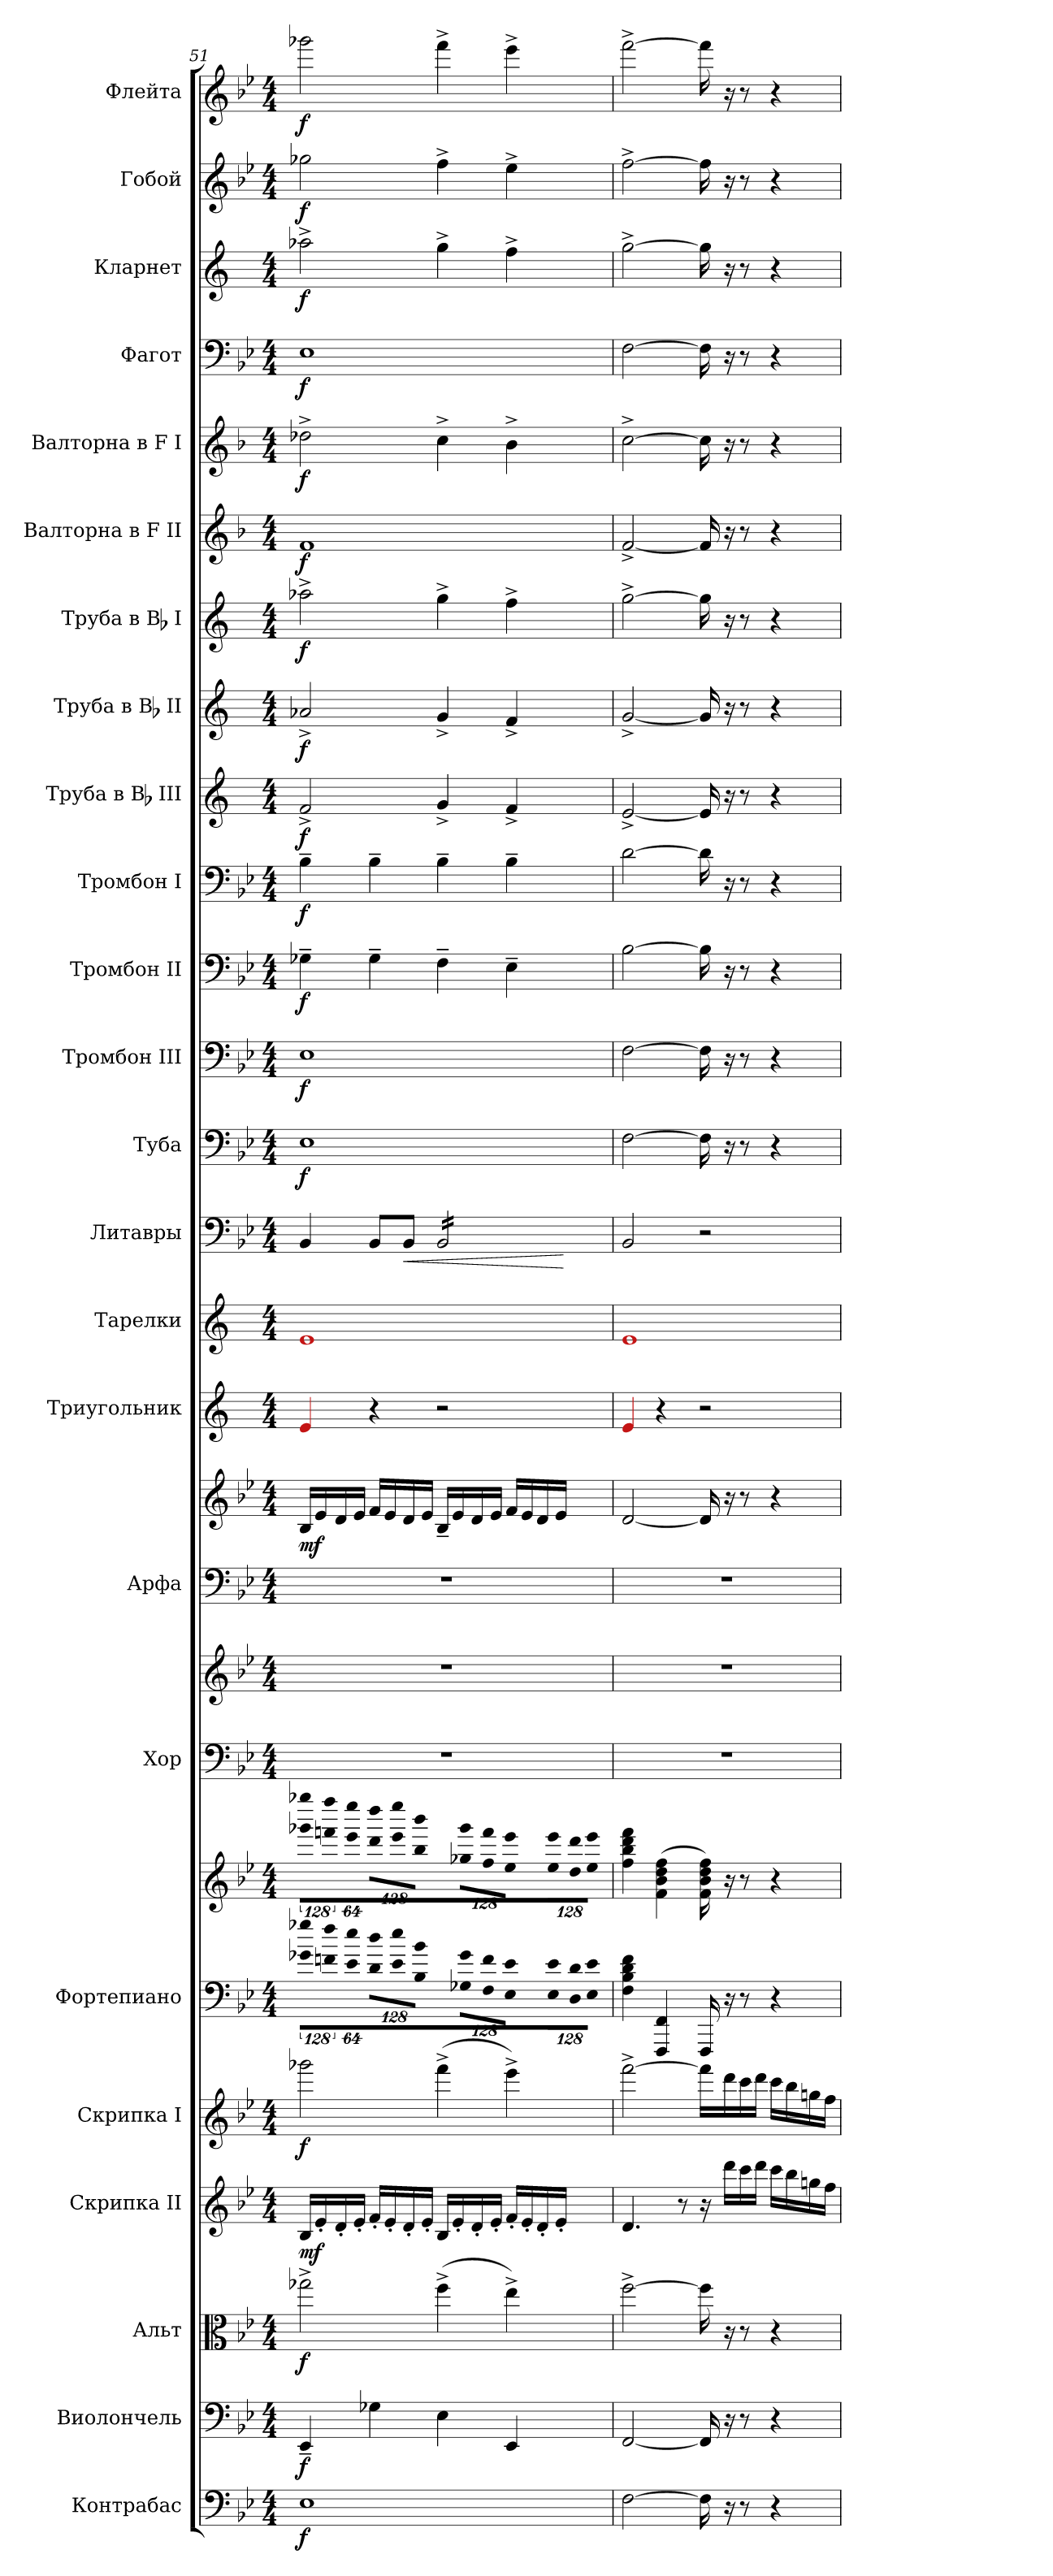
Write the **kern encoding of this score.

**kern	**dynam	**kern	**dynam	**kern	**dynam	**kern	**dynam	**kern	**dynam	**kern	**kern	**kern	**kern	**kern	**kern	**dynam	**kern	**kern	**kern	**dynam	**kern	**dynam	**kern	**dynam	**kern	**dynam	**kern	**dynam	**kern	**dynam	**kern	**dynam	**kern	**dynam	**kern	**dynam	**kern	**dynam	**kern	**dynam	**kern	**dynam	**kern	**dynam	**kern	**dynam
*part24	*part24	*part23	*part23	*part22	*part22	*part21	*part21	*part20	*part20	*part19	*part19	*part18	*part18	*part17	*part17	*part17	*part16	*part15	*part14	*part14	*part13	*part13	*part12	*part12	*part11	*part11	*part10	*part10	*part9	*part9	*part8	*part8	*part7	*part7	*part6	*part6	*part5	*part5	*part4	*part4	*part3	*part3	*part2	*part2	*part1	*part1
*staff27	*staff27	*staff26	*staff26	*staff25	*staff25	*staff24	*staff24	*staff23	*staff23	*staff22	*staff21	*staff20	*staff19	*staff18	*staff17	*staff17/18	*staff16	*staff15	*staff14	*staff14	*staff13	*staff13	*staff12	*staff12	*staff11	*staff11	*staff10	*staff10	*staff9	*staff9	*staff8	*staff8	*staff7	*staff7	*staff6	*staff6	*staff5	*staff5	*staff4	*staff4	*staff3	*staff3	*staff2	*staff2	*staff1	*staff1
*I"Контрабас	*	*I"Виолончель	*	*I"Альт	*	*I"Скрипка II	*	*I"Скрипка I	*	*I"Фортепиано	*	*I"Хор	*	*I"Арфа	*	*	*I"Триугольник	*I"Тарелки	*I"Литавры	*	*I"Туба	*	*I"Тромбон III	*	*I"Тромбон II	*	*I"Тромбон I	*	*I"Труба в Bb III	*	*I"Труба в Bb II	*	*I"Труба в Bb I	*	*I"Валторна в F II	*	*I"Валторна в F I	*	*I"Фагот	*	*I"Кларнет	*	*I"Гобой	*	*I"Флейта	*
*	*	*	*	*	*	*	*	*	*	*	*	*	*	*	*	*	*	*	*	*	*	*	*I'Тромб. III	*	*I'Тромб. II	*	*I'Тромб. I	*	*I'Тр. III	*	*I'Тр. II	*	*I'Тр. I	*	*I'Валт. II	*	*I'Влт. I	*	*	*	*	*	*	*	*	*
*clefF4	*	*clefF4	*	*clefC3	*	*clefG2	*	*clefG2	*	*clefF4	*clefG2	*clefF4	*clefG2	*clefF4	*clefG2	*	*clefG2	*clefG2	*clefF4	*	*clefF4	*	*clefF4	*	*clefF4	*	*clefF4	*	*clefG2	*	*clefG2	*	*clefG2	*	*clefG2	*	*clefG2	*	*clefF4	*	*clefG2	*	*clefG2	*	*clefG2	*
*ITrd7c12	*	*	*	*	*	*	*	*	*	*	*	*	*	*	*	*	*	*	*	*	*	*	*	*	*	*	*	*	*ITrd1c2	*	*ITrd1c2	*	*ITrd1c2	*	*ITrd4c7	*	*ITrd4c7	*	*	*	*ITrd1c2	*	*	*	*	*
*k[b-e-]	*	*k[b-e-]	*	*k[b-e-]	*	*k[b-e-]	*	*k[b-e-]	*	*k[b-e-]	*k[b-e-]	*k[b-e-]	*k[b-e-]	*k[b-e-]	*k[b-e-]	*	*k[]	*k[]	*k[b-e-]	*	*k[b-e-]	*	*k[b-e-]	*	*k[b-e-]	*	*k[b-e-]	*	*k[b-e-]	*	*k[b-e-]	*	*k[b-e-]	*	*k[b-e-]	*	*k[b-e-]	*	*k[b-e-]	*	*k[b-e-]	*	*k[b-e-]	*	*k[b-e-]	*
*B-:	*	*B-:	*	*B-:	*	*B-:	*	*B-:	*	*B-:	*B-:	*B-:	*B-:	*B-:	*B-:	*	*C:	*C:	*B-:	*	*B-:	*	*B-:	*	*B-:	*	*B-:	*	*B-:	*	*B-:	*	*B-:	*	*B-:	*	*B-:	*	*B-:	*	*B-:	*	*B-:	*	*B-:	*
*M4/4	*	*M4/4	*	*M4/4	*	*M4/4	*	*M4/4	*	*M4/4	*M4/4	*M4/4	*M4/4	*M4/4	*M4/4	*	*M4/4	*M4/4	*M4/4	*	*M4/4	*	*M4/4	*	*M4/4	*	*M4/4	*	*M4/4	*	*M4/4	*	*M4/4	*	*M4/4	*	*M4/4	*	*M4/4	*	*M4/4	*	*M4/4	*	*M4/4	*
=51	=51	=51	=51	=51	=51	=51	=51	=51	=51	=51	=51	=51	=51	=51	=51	=51	=51	=51	=51	=51	=51	=51	=51	=51	=51	=51	=51	=51	=51	=51	=51	=51	=51	=51	=51	=51	=51	=51	=51	=51	=51	=51	=51	=51	=51	=51
!	!	!	!	!	!	!	!	!	!	!LO:N:vis=8	!LO:N:vis=8	!	!	!	!	!	!	!	!	!	!	!	!	!	!	!	!	!	!	!	!	!	!	!	!	!	!	!	!	!	!	!	!	!	!	!
1EE-i	f	4EE-~i/	f	2gg-X^i\	f	16B-i/LL	mf	2ggg-Xi\	f	1024%85g-Xi/ 1024%85gg-XiL	1024%85ggg-Xi/ 1024%85gggg-XiL	1r	1r	1r	16B-i/LL	mf	4Rei/	1Rei	4BB-i/	.	1E-i	f	1E-i	f	4G-X~i\	f	4B-~i\	f	2e-^i/	f	2g-X^i/	f	2gg-X^i\	f	1B-i	f	2g-X^i\	f	1E-i	f	2gg-X^i\	f	2gg-Xi\	f	2ggg-Xi\	f
.	.	.	.	.	.	16e-'i/	.	.	.	.	.	.	.	.	16e-i/	.	.	.	.	.	.	.	.	.	.	.	.	.	.	.	.	.	.	.	.	.	.	.	.	.	.	.	.	.	.	.
!	!	!	!	!	!	!	!	!	!	!LO:N:vis=8	!LO:N:vis=8	!	!	!	!	!	!	!	!	!	!	!	!	!	!	!	!	!	!	!	!	!	!	!	!	!	!	!	!	!	!	!	!	!	!	!
.	.	.	.	.	.	.	.	.	.	1024%85fni/ 1024%85ffi	1024%85fffni/ 1024%85ffffi	.	.	.	.	.	.	.	.	.	.	.	.	.	.	.	.	.	.	.	.	.	.	.	.	.	.	.	.	.	.	.	.	.	.	.
.	.	.	.	.	.	16d'i/	.	.	.	.	.	.	.	.	16di/	.	.	.	.	.	.	.	.	.	.	.	.	.	.	.	.	.	.	.	.	.	.	.	.	.	.	.	.	.	.	.
!	!	!	!	!	!	!	!	!	!	!LO:N:vis=8	!LO:N:vis=8	!	!	!	!	!	!	!	!	!	!	!	!	!	!	!	!	!	!	!	!	!	!	!	!	!	!	!	!	!	!	!	!	!	!	!
.	.	.	.	.	.	.	.	.	.	512%43e-i/ 512%43ee-iJ	512%43eee-i/ 512%43eeee-iJ	.	.	.	.	.	.	.	.	.	.	.	.	.	.	.	.	.	.	.	.	.	.	.	.	.	.	.	.	.	.	.	.	.	.	.
.	.	.	.	.	.	16e-'i/JJ	.	.	.	.	.	.	.	.	16e-i/JJ	.	.	.	.	.	.	.	.	.	.	.	.	.	.	.	.	.	.	.	.	.	.	.	.	.	.	.	.	.	.	.
!	!	!	!	!	!	!	!	!	!	!LO:N:vis=8	!LO:N:vis=8	!	!	!	!	!	!	!	!	!	!	!	!	!	!	!	!	!	!	!	!	!	!	!	!	!	!	!	!	!	!	!	!	!	!	!
.	.	4G-Xi\	.	.	.	16f'i/LL	.	.	.	1024%85di\ 1024%85ddiL	1024%85dddi\ 1024%85ddddiL	.	.	.	16fi/LL	.	4r	.	8BB-i/L	.	.	.	.	.	4G-~i\	.	4B-~i\	.	.	.	.	.	.	.	.	.	.	.	.	.	.	.	.	.	.	.
.	.	.	.	.	.	16e-'i/	.	.	.	.	.	.	.	.	16e-i/	.	.	.	.	.	.	.	.	.	.	.	.	.	.	.	.	.	.	.	.	.	.	.	.	.	.	.	.	.	.	.
!	!	!	!	!	!	!	!	!	!	!LO:N:vis=8	!LO:N:vis=8	!	!	!	!	!	!	!	!	!	!	!	!	!	!	!	!	!	!	!	!	!	!	!	!	!	!	!	!	!	!	!	!	!	!	!
.	.	.	.	.	.	.	.	.	.	1024%85e-i\ 1024%85ee-i	1024%85eee-i\ 1024%85eeee-i	.	.	.	.	.	.	.	.	.	.	.	.	.	.	.	.	.	.	.	.	.	.	.	.	.	.	.	.	.	.	.	.	.	.	.
!	!	!	!	!	!	!	!	!	!	!	!	!	!	!	!	!	!	!	!	!LO:HP:b	!	!	!	!	!	!	!	!	!	!	!	!	!	!	!	!	!	!	!	!	!	!	!	!	!	!
.	.	.	.	.	.	16d'i/	.	.	.	.	.	.	.	.	16di/	.	.	.	8BB-i/J	<	.	.	.	.	.	.	.	.	.	.	.	.	.	.	.	.	.	.	.	.	.	.	.	.	.	.
!	!	!	!	!	!	!	!	!	!	!LO:N:vis=8	!LO:N:vis=8	!	!	!	!	!	!	!	!	!	!	!	!	!	!	!	!	!	!	!	!	!	!	!	!	!	!	!	!	!	!	!	!	!	!	!
.	.	.	.	.	.	.	.	.	.	512%43B-i\ 512%43b-iJ	512%43bb-i\ 512%43bbb-iJ	.	.	.	.	.	.	.	.	.	.	.	.	.	.	.	.	.	.	.	.	.	.	.	.	.	.	.	.	.	.	.	.	.	.	.
.	.	.	.	.	.	16e-'i/JJ	.	.	.	.	.	.	.	.	16e-i/JJ	.	.	.	.	.	.	.	.	.	.	.	.	.	.	.	.	.	.	.	.	.	.	.	.	.	.	.	.	.	.	.
!	!	!	!	!	!	!	!	!	!	!LO:N:vis=8	!LO:N:vis=8	!	!	!	!	!	!	!	!	!	!	!	!	!	!	!	!	!	!	!	!	!	!	!	!	!	!	!	!	!	!	!	!	!	!	!
*	*	*	*	*	*	*	*	*	*	*	*	*	*	*	*	*	*	*	*tremolo	*	*	*	*	*	*	*	*	*	*	*	*	*	*	*	*	*	*	*	*	*	*	*	*	*	*	*
.	.	4E-i\	.	(4ff^i\	.	16B-i/LL	.	(4fff^i\	.	1024%85G-Xi\ 1024%85g-iL	1024%85gg-Xi\ 1024%85ggg-iL	.	.	.	16B-~i/LL	.	2r	.	16BB-i/LL	.	.	.	.	.	4F~i\	.	4B-~i\	.	4f^i/	.	4f^i/	.	4ff^i\	.	.	.	4f^i\	.	.	.	4ff^i\	.	4ff^i\	.	4fff^i\	.
.	.	.	.	.	.	16e-'i/	.	.	.	.	.	.	.	.	16e-i/	.	.	.	16BB-i/	.	.	.	.	.	.	.	.	.	.	.	.	.	.	.	.	.	.	.	.	.	.	.	.	.	.	.
!	!	!	!	!	!	!	!	!	!	!LO:N:vis=8	!LO:N:vis=8	!	!	!	!	!	!	!	!	!	!	!	!	!	!	!	!	!	!	!	!	!	!	!	!	!	!	!	!	!	!	!	!	!	!	!
.	.	.	.	.	.	.	.	.	.	1024%85Fi\ 1024%85fi	1024%85ffi\ 1024%85fffi	.	.	.	.	.	.	.	.	.	.	.	.	.	.	.	.	.	.	.	.	.	.	.	.	.	.	.	.	.	.	.	.	.	.	.
.	.	.	.	.	.	16d'i/	.	.	.	.	.	.	.	.	16di/	.	.	.	16BB-i/	.	.	.	.	.	.	.	.	.	.	.	.	.	.	.	.	.	.	.	.	.	.	.	.	.	.	.
!	!	!	!	!	!	!	!	!	!	!LO:N:vis=8	!LO:N:vis=8	!	!	!	!	!	!	!	!	!	!	!	!	!	!	!	!	!	!	!	!	!	!	!	!	!	!	!	!	!	!	!	!	!	!	!
.	.	.	.	.	.	.	.	.	.	512%43E-i\ 512%43e-iJ	512%43ee-i\ 512%43eee-iJ	.	.	.	.	.	.	.	.	.	.	.	.	.	.	.	.	.	.	.	.	.	.	.	.	.	.	.	.	.	.	.	.	.	.	.
.	.	.	.	.	.	16e-'i/JJ	.	.	.	.	.	.	.	.	16e-i/JJ	.	.	.	16BB-i/	.	.	.	.	.	.	.	.	.	.	.	.	.	.	.	.	.	.	.	.	.	.	.	.	.	.	.
!	!	!	!	!	!	!	!	!	!	!LO:N:vis=8	!LO:N:vis=8	!	!	!	!	!	!	!	!	!	!	!	!	!	!	!	!	!	!	!	!	!	!	!	!	!	!	!	!	!	!	!	!	!	!	!
.	.	4EE-i/	.	4ee-^i\)	.	16f'i/LL	.	4eee-^i\)	.	1024%85E-i\ 1024%85e-iL	1024%85ee-i\ 1024%85eee-iL	.	.	.	16fi/LL	.	.	.	16BB-i/	.	.	.	.	.	4E-~i\	.	4B-~i\	.	4e-^i/	.	4e-^i/	.	4ee-^i\	.	.	.	4e-^i\	.	.	.	4ee-^i\	.	4ee-^i\	.	4eee-^i\	.
.	.	.	.	.	.	16e-'i/	.	.	.	.	.	.	.	.	16e-i/	.	.	.	16BB-i/	.	.	.	.	.	.	.	.	.	.	.	.	.	.	.	.	.	.	.	.	.	.	.	.	.	.	.
!	!	!	!	!	!	!	!	!	!	!LO:N:vis=8	!LO:N:vis=8	!	!	!	!	!	!	!	!	!	!	!	!	!	!	!	!	!	!	!	!	!	!	!	!	!	!	!	!	!	!	!	!	!	!	!
.	.	.	.	.	.	.	.	.	.	1024%85Di\ 1024%85di	1024%85ddi\ 1024%85dddi	.	.	.	.	.	.	.	.	.	.	.	.	.	.	.	.	.	.	.	.	.	.	.	.	.	.	.	.	.	.	.	.	.	.	.
.	.	.	.	.	.	16d'i/	.	.	.	.	.	.	.	.	16di/	.	.	.	16BB-i/	.	.	.	.	.	.	.	.	.	.	.	.	.	.	.	.	.	.	.	.	.	.	.	.	.	.	.
!	!	!	!	!	!	!	!	!	!	!LO:N:vis=8	!LO:N:vis=8	!	!	!	!	!	!	!	!	!	!	!	!	!	!	!	!	!	!	!	!	!	!	!	!	!	!	!	!	!	!	!	!	!	!	!
.	.	.	.	.	.	.	.	.	.	512%43E-i\ 512%43e-iJ	512%43ee-i\ 512%43eee-iJ	.	.	.	.	.	.	.	.	.	.	.	.	.	.	.	.	.	.	.	.	.	.	.	.	.	.	.	.	.	.	.	.	.	.	.
.	.	.	.	.	.	16e-'i/JJ	.	.	.	.	.	.	.	.	16e-i/JJ	.	.	.	16BB-i/JJ	.	.	.	.	.	.	.	.	.	.	.	.	.	.	.	.	.	.	.	.	.	.	.	.	.	.	.
*	*	*	*	*	*	*	*	*	*	*	*	*	*	*	*	*	*	*	*Xtremolo	*	*	*	*	*	*	*	*	*	*	*	*	*	*	*	*	*	*	*	*	*	*	*	*	*	*	*
.	.	.	.	.	.	.	.	.	.	.	.	.	.	.	.	.	.	.	.	[	.	.	.	.	.	.	.	.	.	.	.	.	.	.	.	.	.	.	.	.	.	.	.	.	.	.
=52	=52	=52	=52	=52	=52	=52	=52	=52	=52	=52	=52	=52	=52	=52	=52	=52	=52	=52	=52	=52	=52	=52	=52	=52	=52	=52	=52	=52	=52	=52	=52	=52	=52	=52	=52	=52	=52	=52	=52	=52	=52	=52	=52	=52	=52	=52
[>2FFi\	.	[<2FFi/	.	[>2ff^i\	.	4.di/	.	[>2fff^i\	.	4Fi\ 4B-i 4di 4fi	4ffi\ 4bb-i 4dddi 4fffi	1r	1r	1r	[<2di/	.	4Rei/	1Rei	2BB-i/	.	[>2Fi\	.	[>2Fi\	.	[>2B-i\	.	[>2di\	.	[<2d^i/	.	[<2f^i/	.	[>2ff^i\	.	[<2B-^i/	.	[>2f^i\	.	[>2Fi\	.	[>2ff^i\	.	[>2ff^i\	.	[>2fff^i\	.
.	.	.	.	.	.	.	.	.	.	4FFFi/ 4FFi	(4fi\ 4b-i 4ddi 4ffi	.	.	.	.	.	4r	.	.	.	.	.	.	.	.	.	.	.	.	.	.	.	.	.	.	.	.	.	.	.	.	.	.	.	.	.
.	.	.	.	.	.	8r	.	.	.	.	.	.	.	.	.	.	.	.	.	.	.	.	.	.	.	.	.	.	.	.	.	.	.	.	.	.	.	.	.	.	.	.	.	.	.	.
16FFi\]	.	16FFi/]	.	16ffi\]	.	16r	.	16fffi\LL]	.	16FFFi/	16fi\ 16b-i 16ddi 16ffi)	.	.	.	16di/]	.	2r	.	2r	.	16Fi\]	.	16Fi\]	.	16B-i\]	.	16di\]	.	16di/]	.	16fi/]	.	16ffi\]	.	16B-i/]	.	16fi\]	.	16Fi\]	.	16ffi\]	.	16ffi\]	.	16fffi\]	.
16r	.	16r	.	16r	.	16dddi\LL	.	16dddi\	.	16r	16r	.	.	.	16r	.	.	.	.	.	16r	.	16r	.	16r	.	16r	.	16r	.	16r	.	16r	.	16r	.	16r	.	16r	.	16r	.	16r	.	16r	.
8r	.	8r	.	8r	.	16ccci\	.	16ccci\	.	8r	8r	.	.	.	8r	.	.	.	.	.	8r	.	8r	.	8r	.	8r	.	8r	.	8r	.	8r	.	8r	.	8r	.	8r	.	8r	.	8r	.	8r	.
.	.	.	.	.	.	16dddi\JJ	.	16dddi\JJ	.	.	.	.	.	.	.	.	.	.	.	.	.	.	.	.	.	.	.	.	.	.	.	.	.	.	.	.	.	.	.	.	.	.	.	.	.	.
4r	.	4r	.	4r	.	16ccci\LL	.	16ccci\LL	.	4r	4r	.	.	.	4r	.	.	.	.	.	4r	.	4r	.	4r	.	4r	.	4r	.	4r	.	4r	.	4r	.	4r	.	4r	.	4r	.	4r	.	4r	.
.	.	.	.	.	.	16bb-i\	.	16bb-i\	.	.	.	.	.	.	.	.	.	.	.	.	.	.	.	.	.	.	.	.	.	.	.	.	.	.	.	.	.	.	.	.	.	.	.	.	.	.
.	.	.	.	.	.	16ggni\	.	16ggni\	.	.	.	.	.	.	.	.	.	.	.	.	.	.	.	.	.	.	.	.	.	.	.	.	.	.	.	.	.	.	.	.	.	.	.	.	.	.
.	.	.	.	.	.	16ffi\JJ	.	16ffi\JJ	.	.	.	.	.	.	.	.	.	.	.	.	.	.	.	.	.	.	.	.	.	.	.	.	.	.	.	.	.	.	.	.	.	.	.	.	.	.
=	=	=	=	=	=	=	=	=	=	=	=	=	=	=	=	=	=	=	=	=	=	=	=	=	=	=	=	=	=	=	=	=	=	=	=	=	=	=	=	=	=	=	=	=	=	=
*-	*-	*-	*-	*-	*-	*-	*-	*-	*-	*-	*-	*-	*-	*-	*-	*-	*-	*-	*-	*-	*-	*-	*-	*-	*-	*-	*-	*-	*-	*-	*-	*-	*-	*-	*-	*-	*-	*-	*-	*-	*-	*-	*-	*-	*-	*-
